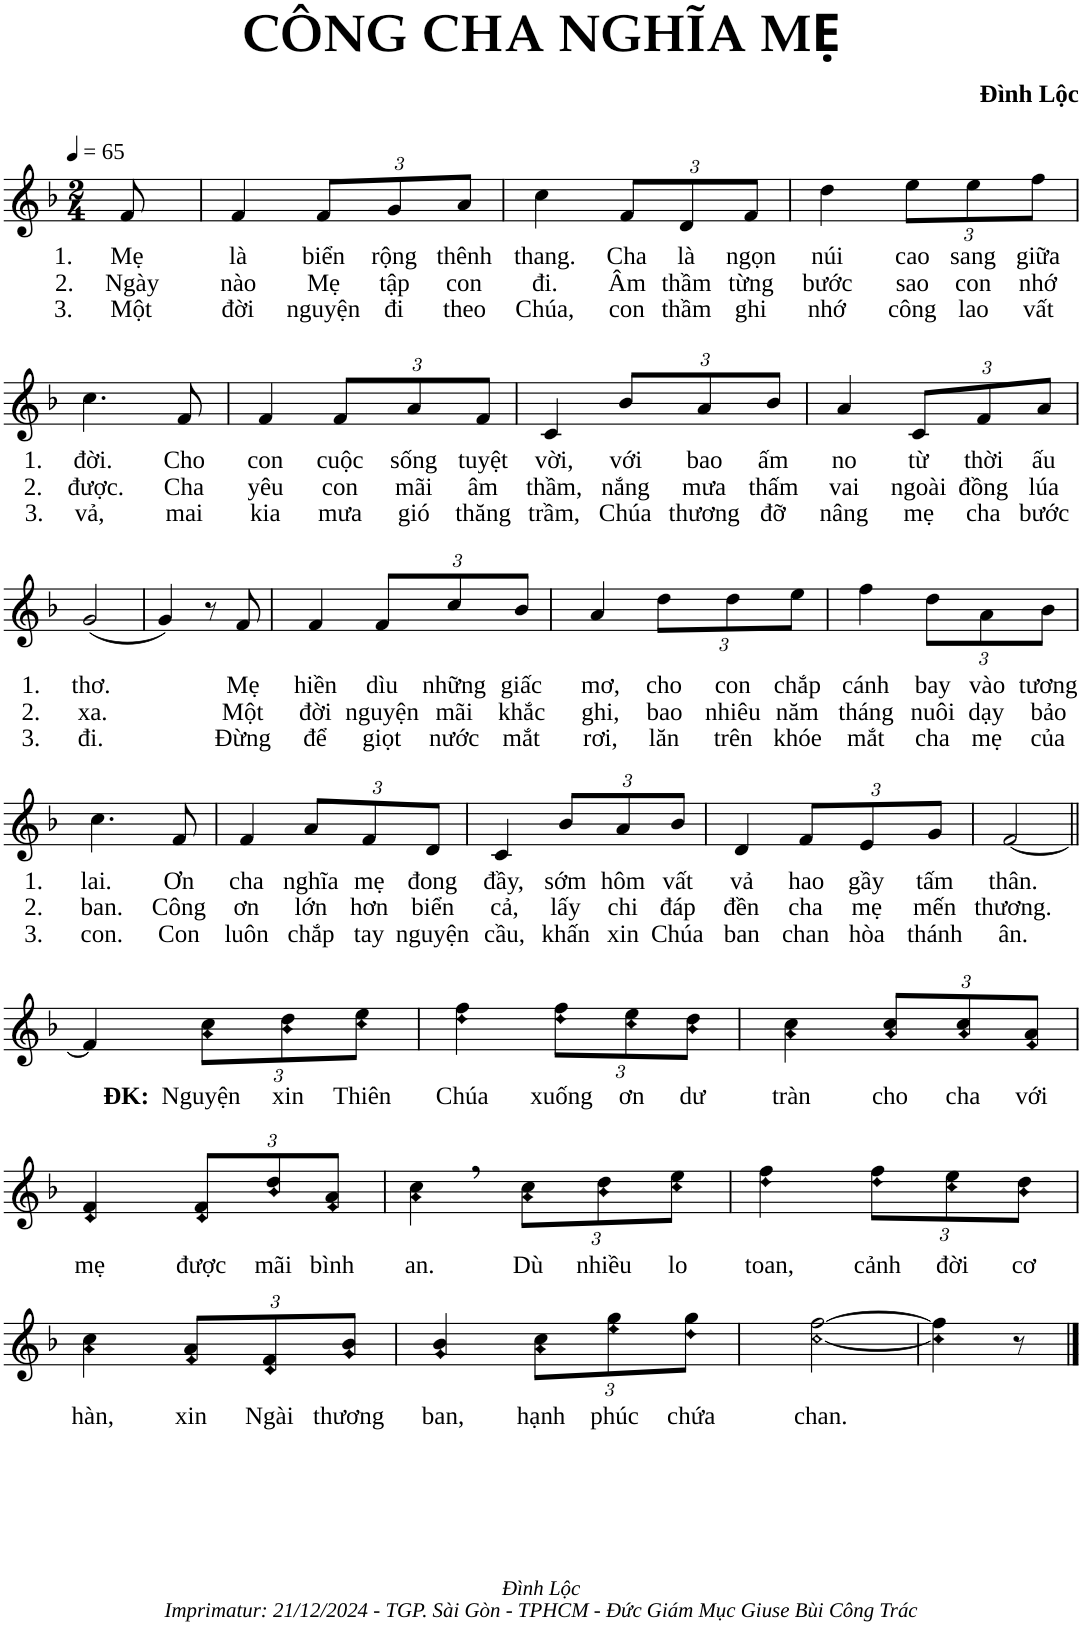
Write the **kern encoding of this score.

**kern	**text	**text	**text
*part1	*part1	*part1	*part1
*staff1	*staff1	*staff1	*staff1
*I"Piano	*	*	*
*I'Pno.	*	*	*
*clefG2	*	*	*
*k[b-]	*	*	*
*M2/4	*	*	*
*MM65	*	*	*
=1	=1	=1	=1
!	!LO:LY:b	!LO:LY:b	!LO:LY:b
8f/	1. Mẹ	2. Ngày	3. Một
=2	=2	=2	=2
!	!LO:LY:b	!LO:LY:b	!LO:LY:b
4f/	là	nào	đời
*Xbrackettup	*	*	*
!	!LO:LY:b	!LO:LY:b	!LO:LY:b
12f/L	biển	Mẹ	nguyện
!	!LO:LY:b	!LO:LY:b	!LO:LY:b
12g/	rộng	tập	đi
!	!LO:LY:b	!LO:LY:b	!LO:LY:b
12a/J	thênh	con	theo
=3	=3	=3	=3
!	!LO:LY:b	!LO:LY:b	!LO:LY:b
4cc\	thang.	đi.	Chúa,
!	!LO:LY:b	!LO:LY:b	!LO:LY:b
12f/L	Cha	Âm	con
!	!LO:LY:b	!LO:LY:b	!LO:LY:b
12d/	là	thầm	thầm
!	!LO:LY:b	!LO:LY:b	!LO:LY:b
12f/J	ngọn	từng	ghi
=4	=4	=4	=4
!	!LO:LY:b	!LO:LY:b	!LO:LY:b
4dd\	núi	bước	nhớ
!	!LO:LY:b	!LO:LY:b	!LO:LY:b
12ee\L	cao	sao	công
!	!LO:LY:b	!LO:LY:b	!LO:LY:b
12ee\	sang	con	lao
!	!LO:LY:b	!LO:LY:b	!LO:LY:b
12ff\J	giữa	nhớ	vất
!!LO:LB:g=z
=5	=5	=5	=5
!	!LO:LY:b	!LO:LY:b	!LO:LY:b
4.cc\	1. đời.	2. được.	3. vả,
!	!LO:LY:b	!LO:LY:b	!LO:LY:b
8f/	Cho	Cha	mai
=6	=6	=6	=6
!	!LO:LY:b	!LO:LY:b	!LO:LY:b
4f/	con	yêu	kia
!	!LO:LY:b	!LO:LY:b	!LO:LY:b
12f/L	cuộc	con	mưa
!	!LO:LY:b	!LO:LY:b	!LO:LY:b
12a/	sống	mãi	gió
!	!LO:LY:b	!LO:LY:b	!LO:LY:b
12f/J	tuyệt	âm	thăng
=7	=7	=7	=7
!	!LO:LY:b	!LO:LY:b	!LO:LY:b
4c/	vời,	thầm,	trầm,
!	!LO:LY:b	!LO:LY:b	!LO:LY:b
12b-/L	với	nắng	Chúa
!	!LO:LY:b	!LO:LY:b	!LO:LY:b
12a/	bao	mưa	thương
!	!LO:LY:b	!LO:LY:b	!LO:LY:b
12b-/J	ấm	thấm	đỡ
=8	=8	=8	=8
!	!LO:LY:b	!LO:LY:b	!LO:LY:b
4a/	no	vai	nâng
!	!LO:LY:b	!LO:LY:b	!LO:LY:b
12c/L	từ	ngoài	mẹ
!	!LO:LY:b	!LO:LY:b	!LO:LY:b
12f/	thời	đồng	cha
!	!LO:LY:b	!LO:LY:b	!LO:LY:b
12a/J	ấu	lúa	bước
!!LO:LB:g=z
=9	=9	=9	=9
!	!LO:LY:b	!LO:LY:b	!LO:LY:b
(2g/	1. thơ.	2. xa.	3. đi.
=10	=10	=10	=10
4g/)	.	.	.
8r	.	.	.
!	!LO:LY:b	!LO:LY:b	!LO:LY:b
8f/	Mẹ	Một	Đừng
=11	=11	=11	=11
!	!LO:LY:b	!LO:LY:b	!LO:LY:b
4f/	hiền	đời	để
!	!LO:LY:b	!LO:LY:b	!LO:LY:b
12f/L	dìu	nguyện	giọt
!	!LO:LY:b	!LO:LY:b	!LO:LY:b
12cc/	những	mãi	nước
!	!LO:LY:b	!LO:LY:b	!LO:LY:b
12b-/J	giấc	khắc	mắt
=12	=12	=12	=12
!	!LO:LY:b	!LO:LY:b	!LO:LY:b
4a/	mơ,	ghi,	rơi,
!	!LO:LY:b	!LO:LY:b	!LO:LY:b
12dd\L	cho	bao	lăn
!	!LO:LY:b	!LO:LY:b	!LO:LY:b
12dd\	con	nhiêu	trên
!	!LO:LY:b	!LO:LY:b	!LO:LY:b
12ee\J	chắp	năm	khóe
=13	=13	=13	=13
!	!LO:LY:b	!LO:LY:b	!LO:LY:b
4ff\	cánh	tháng	mắt
!	!LO:LY:b	!LO:LY:b	!LO:LY:b
12dd\L	bay	nuôi	cha
!	!LO:LY:b	!LO:LY:b	!LO:LY:b
12a\	vào	dạy	mẹ
!	!LO:LY:b	!LO:LY:b	!LO:LY:b
12b-\J	tương	bảo	của
!!LO:LB:g=z
=14	=14	=14	=14
!	!LO:LY:b	!LO:LY:b	!LO:LY:b
4.cc\	1. lai.	2. ban.	3. con.
!	!LO:LY:b	!LO:LY:b	!LO:LY:b
8f/	Ơn	Công	Con
=15	=15	=15	=15
!	!LO:LY:b	!LO:LY:b	!LO:LY:b
4f/	cha	ơn	luôn
!	!LO:LY:b	!LO:LY:b	!LO:LY:b
12a/L	nghĩa	lớn	chắp
!	!LO:LY:b	!LO:LY:b	!LO:LY:b
12f/	mẹ	hơn	tay
!	!LO:LY:b	!LO:LY:b	!LO:LY:b
12d/J	đong	biển	nguyện
=16	=16	=16	=16
!	!LO:LY:b	!LO:LY:b	!LO:LY:b
4c/	đầy,	cả,	cầu,
!	!LO:LY:b	!LO:LY:b	!LO:LY:b
12b-/L	sớm	lấy	khấn
!	!LO:LY:b	!LO:LY:b	!LO:LY:b
12a/	hôm	chi	xin
!	!LO:LY:b	!LO:LY:b	!LO:LY:b
12b-/J	vất	đáp	Chúa
=17	=17	=17	=17
!	!LO:LY:b	!LO:LY:b	!LO:LY:b
4d/	vả	đền	ban
!	!LO:LY:b	!LO:LY:b	!LO:LY:b
12f/L	hao	cha	chan
!	!LO:LY:b	!LO:LY:b	!LO:LY:b
12e/	gầy	mẹ	hòa
!	!LO:LY:b	!LO:LY:b	!LO:LY:b
12g/J	tấm	mến	thánh
=18	=18	=18	=18
!	!LO:LY:b	!LO:LY:b	!LO:LY:b
[2f/	thân.	thương.	ân.
!!LO:LB:g=z
=19||	=19||	=19||	=19||
4f/]	.	.	.
!	!LO:LY:b	!	!
12a\ 12cc\L	ĐK: Nguyện	.	.
!	!LO:LY:b	!	!
12b-\ 12dd\	xin	.	.
!	!LO:LY:b	!	!
12cc\ 12ee\J	Thiên	.	.
=20	=20	=20	=20
!	!LO:LY:b	!	!
4dd\ 4ff\	Chúa	.	.
!	!LO:LY:b	!	!
12dd\ 12ff\L	xuống	.	.
!	!LO:LY:b	!	!
12cc\ 12ee\	ơn	.	.
!	!LO:LY:b	!	!
12b-\ 12dd\J	dư	.	.
=21	=21	=21	=21
!	!LO:LY:b	!	!
4a\ 4cc\	tràn	.	.
!	!LO:LY:b	!	!
12a/ 12cc/L	cho	.	.
!	!LO:LY:b	!	!
12a/ 12cc/	cha	.	.
!	!LO:LY:b	!	!
12f/ 12a/J	với	.	.
!!LO:LB:g=z
=22	=22	=22	=22
!	!LO:LY:b	!	!
4d/ 4f/	mẹ	.	.
!	!LO:LY:b	!	!
12d/ 12f/L	được	.	.
!	!LO:LY:b	!	!
12b-/ 12dd/	mãi	.	.
!	!LO:LY:b	!	!
12f/ 12a/J	bình	.	.
=23	=23	=23	=23
!	!LO:LY:b	!	!
4a\, 4cc\,	an.	.	.
!	!LO:LY:b	!	!
12a\ 12cc\L	Dù	.	.
!	!LO:LY:b	!	!
12b-\ 12dd\	nhiều	.	.
!	!LO:LY:b	!	!
12cc\ 12ee\J	lo	.	.
=24	=24	=24	=24
!	!LO:LY:b	!	!
4dd\ 4ff\	toan,	.	.
!	!LO:LY:b	!	!
12dd\ 12ff\L	cảnh	.	.
!	!LO:LY:b	!	!
12cc\ 12ee\	đời	.	.
!	!LO:LY:b	!	!
12b-\ 12dd\J	cơ	.	.
!!LO:LB:g=z
=25	=25	=25	=25
!	!LO:LY:b	!	!
4a\ 4cc\	hàn,	.	.
!	!LO:LY:b	!	!
12f/ 12a/L	xin	.	.
!	!LO:LY:b	!	!
12d/ 12f/	Ngài	.	.
!	!LO:LY:b	!	!
12g/ 12b-/J	thương	.	.
=26	=26	=26	=26
!	!LO:LY:b	!	!
4g/ 4b-/	ban,	.	.
!	!LO:LY:b	!	!
12a\ 12cc\L	hạnh	.	.
!	!LO:LY:b	!	!
12ee\ 12gg\	phúc	.	.
!	!LO:LY:b	!	!
12dd\ 12gg\J	chứa	.	.
=27	=27	=27	=27
!	!LO:LY:b	!	!
[2cc\ [2ff\	chan.	.	.
=28	=28	=28	=28
4cc\] 4ff\]	.	.	.
8r	.	.	.
==	==	==	==
*-	*-	*-	*-
